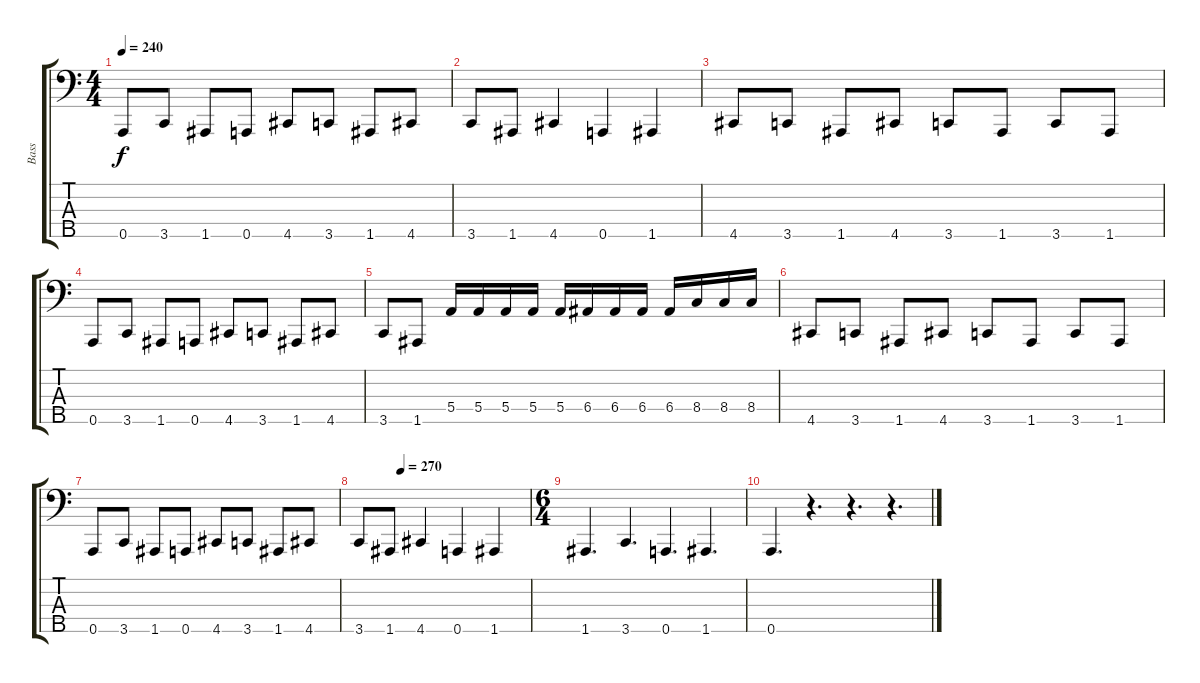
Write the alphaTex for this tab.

\track ("Bass" "Bass") {instrument electricbassfinger}
\staff {score tabs}
\tuning (G2 D2 A1 E1 A0) {hide}
\ts (4 4)
\tempo 240
\clef f4
\ks c
0.5.8{dy f} 3.5.8 1.5.8 0.5.8 4.5.8 3.5.8 1.5.8 4.5.8 |
3.5.8 1.5.8 4.5.4 0.5.4 1.5.4 |
4.5.8 3.5.8 1.5.8 4.5.8 3.5.8 1.5.8 3.5.8 1.5.8 |
0.5.8 3.5.8 1.5.8 0.5.8 4.5.8 3.5.8 1.5.8 4.5.8 |
3.5.8 1.5.8 5.4.16 5.4.16 5.4.16 5.4.16 5.4.16 6.4.16 6.4.16 6.4.16 6.4.16 8.4.16 8.4.16 8.4.16 |
4.5.8 3.5.8 1.5.8 4.5.8 3.5.8 1.5.8 3.5.8 1.5.8 |
0.5.8 3.5.8 1.5.8 0.5.8 4.5.8 3.5.8 1.5.8 4.5.8 |
\tempo (270 0.25)
3.5.8 1.5.8 4.5.4 0.5.4 1.5.4 |
\ts (6 4)
1.5.4{d} 3.5.4{d} 0.5.4{d} 1.5.4{d} |
0.5.4{d} r.4{d} r.4{d} r.4{d}
